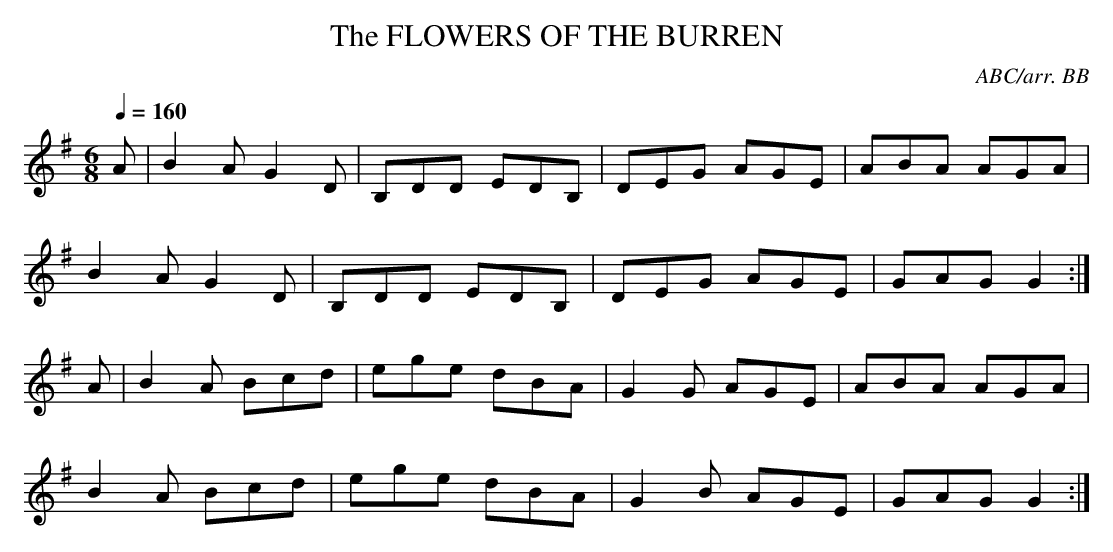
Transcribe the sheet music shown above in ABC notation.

X:1
T:FLOWERS OF THE BURREN, The
C:ABC/arr. BB
M:6/8
L:1/8
Q:1/4=160
K:G
A|B2A G2D|B,DD EDB,|DEG AGE|ABA AGA|
B2A G2D|B,DD EDB,|DEG AGE|GAG G2 :|
A|B2A Bcd|ege dBA|G2G AGE|ABA AGA|
B2A Bcd|ege dBA|G2B AGE|GAG G2 :|
